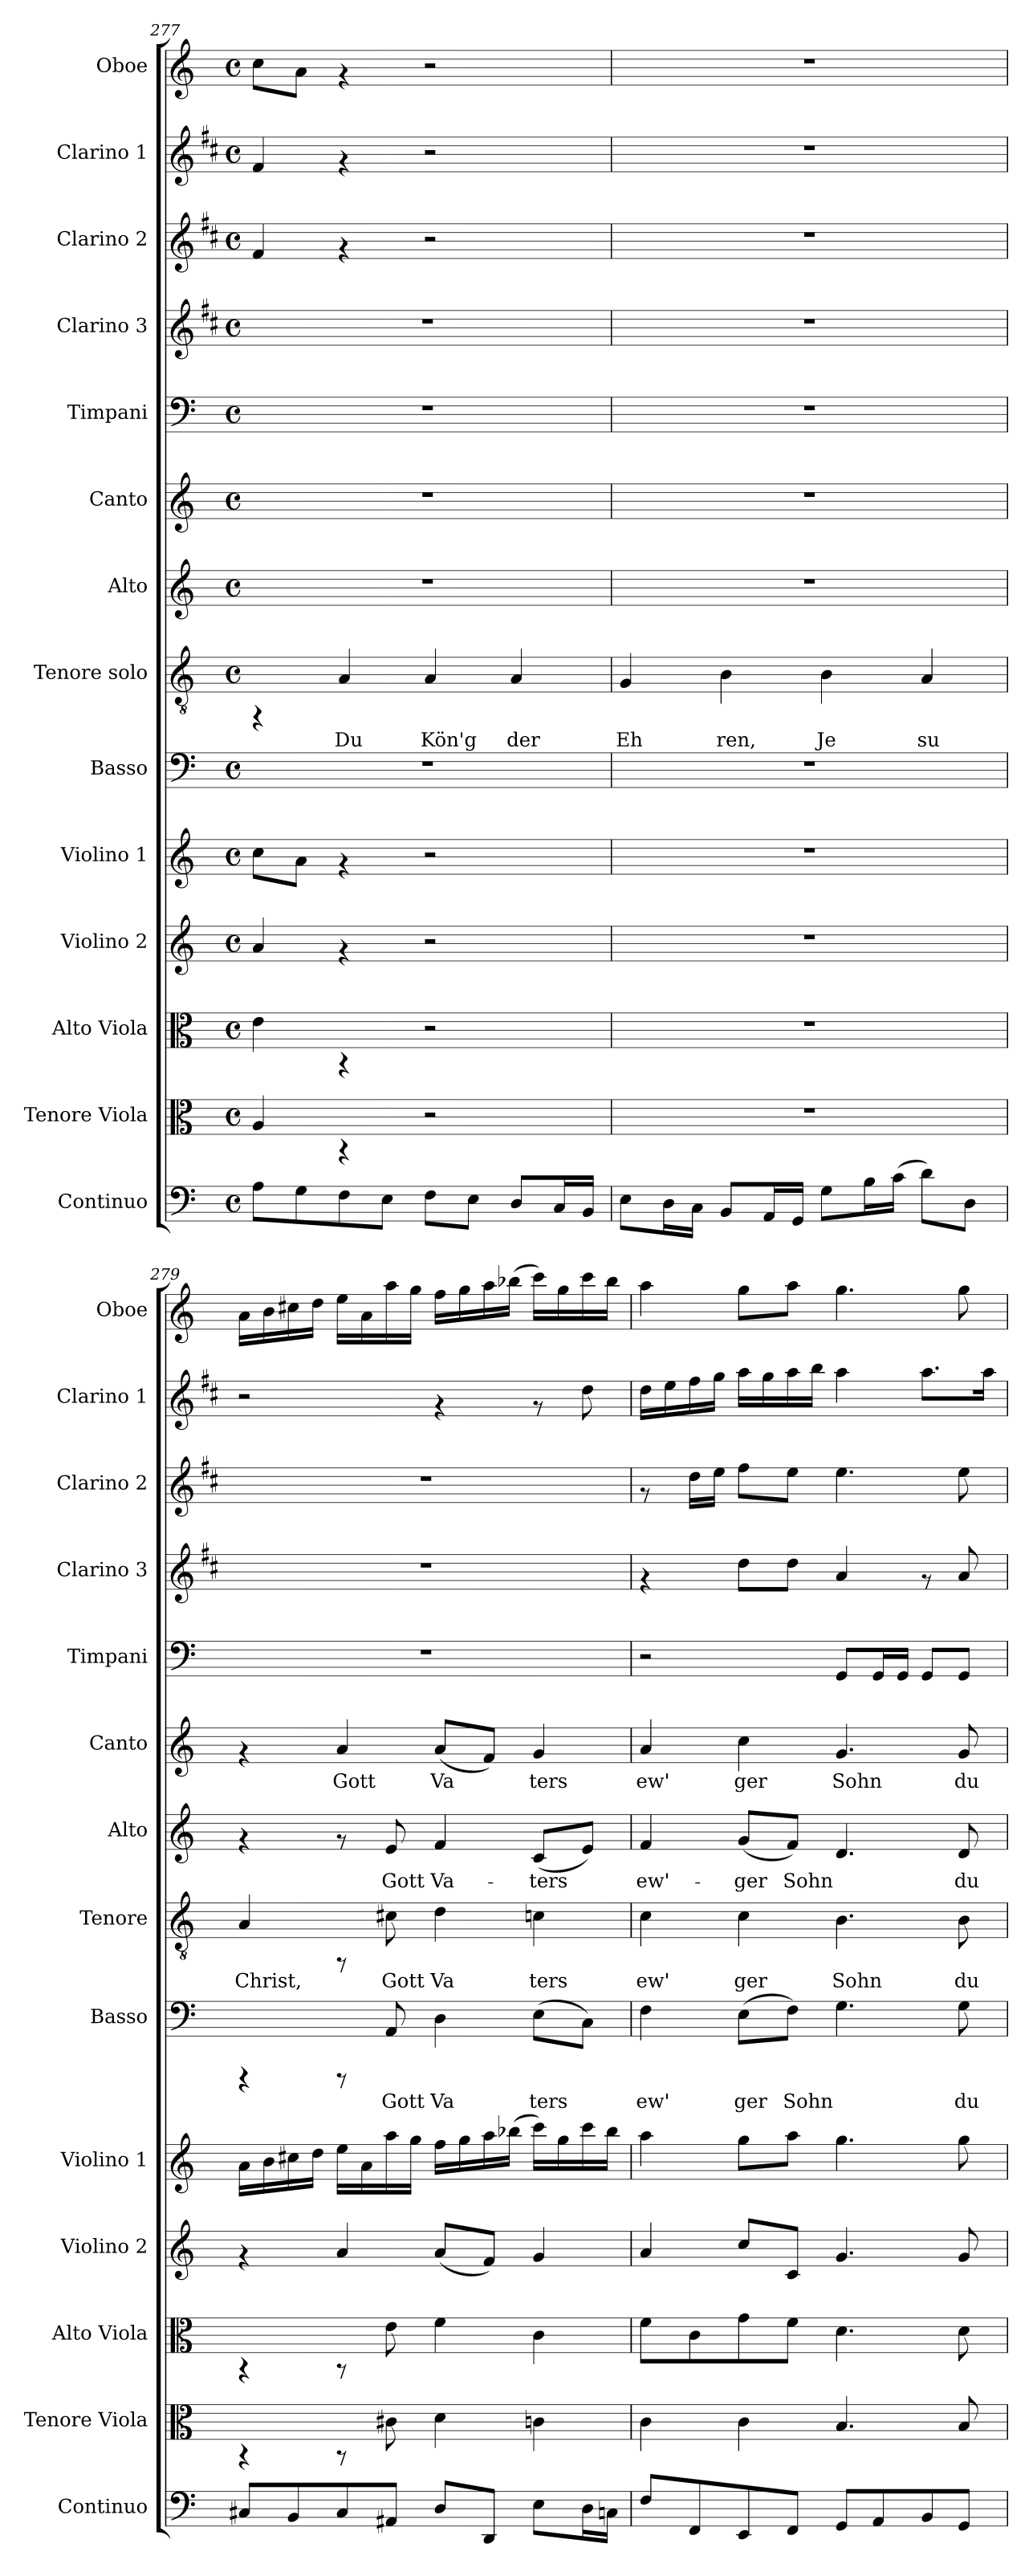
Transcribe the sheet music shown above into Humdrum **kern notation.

**kern	**kern	**kern	**kern	**kern	**kern	**text	**kern	**text	**kern	**text	**kern	**text	**kern	**kern	**kern	**kern	**kern
*part14	*part13	*part12	*part11	*part10	*part9	*part9	*part8	*part8	*part7	*part7	*part6	*part6	*part5	*part4	*part3	*part2	*part1
*staff14	*staff13	*staff12	*staff11	*staff10	*staff9	*staff9	*staff8	*staff8	*staff7	*staff7	*staff6	*staff6	*staff5	*staff4	*staff3	*staff2	*staff1
*I"Continuo	*I"Tenore Viola	*I"Alto Viola	*I"Violino 2	*I"Violino 1	*I"Basso	*	*I"Tenore solo	*	*I"Alto	*	*I"Canto	*	*I"Timpani	*I"Clarino 3	*I"Clarino 2	*I"Clarino 1	*I"Oboe
*I'Continuo	*I'Tenore Viola	*I'Alto Viola	*I'Violino 2	*I'Violino 1	*I'Basso	*	*I'Tenore	*	*I'Alto	*	*I'Canto	*	*I'Timpani	*I'Clarino 3	*I'Clarino 2	*I'Clarino 1	*I'Oboe
*clefF4	*clefC3	*clefC3	*clefG2	*clefG2	*clefF4	*	*clefGv2	*	*clefG2	*	*clefG2	*	*clefF4	*clefG2	*clefG2	*clefG2	*clefG2
*	*	*	*	*	*	*	*	*	*	*	*	*	*	*ITrd1c2	*ITrd1c2	*ITrd1c2	*
*k[]	*k[]	*k[]	*k[]	*k[]	*k[]	*	*k[]	*	*k[]	*	*k[]	*	*k[]	*k[]	*k[]	*k[]	*k[]
*C:	*C:	*C:	*C:	*C:	*C:	*	*C:	*	*C:	*	*C:	*	*C:	*C:	*C:	*C:	*C:
*M4/4	*M4/4	*M4/4	*M4/4	*M4/4	*M4/4	*	*M4/4	*	*M4/4	*	*M4/4	*	*M4/4	*M4/4	*M4/4	*M4/4	*M4/4
*met(c)	*met(c)	*met(c)	*met(c)	*met(c)	*met(c)	*	*met(c)	*	*met(c)	*	*met(c)	*	*met(c)	*met(c)	*met(c)	*met(c)	*met(c)
=277	=277	=277	=277	=277	=277	=277	=277	=277	=277	=277	=277	=277	=277	=277	=277	=277	=277
8A\L	4A/	4e\	4a/	8cc\L	1r	.	4rFF	.	1r	.	1r	.	1r	1r	4e/	4e/	8cc\L
8G\	.	.	.	8a\J	.	.	.	.	.	.	.	.	.	.	.	.	8a\J
!	!	!	!	!	!	!	!	!LO:LY:b	!	!	!	!	!	!	!	!	!
8F\	4rAA	4rAA	4rf	4rf	.	.	4A/	Du	.	.	.	.	.	.	4rf	4rf	4rf
8E\J	.	.	.	.	.	.	.	.	.	.	.	.	.	.	.	.	.
!	!	!	!	!	!	!	!	!LO:LY:b	!	!	!	!	!	!	!	!	!
8F\L	2r	2r	2r	2r	.	.	4A/	Kön'g	.	.	.	.	.	.	2r	2r	2r
8E\J	.	.	.	.	.	.	.	.	.	.	.	.	.	.	.	.	.
!	!	!	!	!	!	!	!	!LO:LY:b	!	!	!	!	!	!	!	!	!
8D/L	.	.	.	.	.	.	4A/	der	.	.	.	.	.	.	.	.	.
16C/	.	.	.	.	.	.	.	.	.	.	.	.	.	.	.	.	.
16BB/J	.	.	.	.	.	.	.	.	.	.	.	.	.	.	.	.	.
=278	=278	=278	=278	=278	=278	=278	=278	=278	=278	=278	=278	=278	=278	=278	=278	=278	=278
!	!	!	!	!	!	!	!	!LO:LY:b	!	!	!	!	!	!	!	!	!
8E\L	1r	1r	1r	1r	1r	.	4G/	Eh	1r	.	1r	.	1r	1r	1r	1r	1r
16D\	.	.	.	.	.	.	.	.	.	.	.	.	.	.	.	.	.
16C\J	.	.	.	.	.	.	.	.	.	.	.	.	.	.	.	.	.
!	!	!	!	!	!	!	!	!LO:LY:b	!	!	!	!	!	!	!	!	!
8BB/L	.	.	.	.	.	.	4B\	ren,	.	.	.	.	.	.	.	.	.
16AA/	.	.	.	.	.	.	.	.	.	.	.	.	.	.	.	.	.
16GG/J	.	.	.	.	.	.	.	.	.	.	.	.	.	.	.	.	.
!	!	!	!	!	!	!	!	!LO:LY:b	!	!	!	!	!	!	!	!	!
8G\L	.	.	.	.	.	.	4B\	Je	.	.	.	.	.	.	.	.	.
16B\	.	.	.	.	.	.	.	.	.	.	.	.	.	.	.	.	.
(>16c\J	.	.	.	.	.	.	.	.	.	.	.	.	.	.	.	.	.
!	!	!	!	!	!	!	!	!LO:LY:b	!	!	!	!	!	!	!	!	!
8d\L)	.	.	.	.	.	.	4A/	su	.	.	.	.	.	.	.	.	.
8D\J	.	.	.	.	.	.	.	.	.	.	.	.	.	.	.	.	.
=279	=279	=279	=279	=279	=279	=279	=279	=279	=279	=279	=279	=279	=279	=279	=279	=279	=279
!	!	!	!	!	!	!	!	!LO:LY:b	!	!	!	!	!	!	!	!	!
8C#X/L	4rAA	4rAA	4rf	16a\L	4rCCC	.	4A/	Christ,	4rf	.	4rf	.	1r	1r	1r	2r	16a\L
.	.	.	.	16b\	.	.	.	.	.	.	.	.	.	.	.	.	16b\
8BB/	.	.	.	16cc#X\	.	.	.	.	.	.	.	.	.	.	.	.	16cc#X\
.	.	.	.	16dd\J	.	.	.	.	.	.	.	.	.	.	.	.	16dd\J
!	!	!	!	!	!	!	!	!	!	!	!	!LO:LY:b:cj	!	!	!	!	!
8C#/	8rAA	8rAA	4a/	16ee\L	8rCCC	.	8rFF	.	8rf	.	4a/	Gott	.	.	.	.	16ee\L
.	.	.	.	16a\	.	.	.	.	.	.	.	.	.	.	.	.	16a\
!	!	!	!	!	!	!LO:LY:b:cj	!	!LO:LY:b	!	!LO:LY:b:cj	!	!	!	!	!	!	!
8AA#/J	8c#X\	8e\	.	16aa\	8AA/	Gott	8c#X\	Gott	8e/	Gott	.	.	.	.	.	.	16aa\
.	.	.	.	16gg\J	.	.	.	.	.	.	.	.	.	.	.	.	16gg\J
!	!	!	!	!	!	!LO:LY:b:cj	!	!LO:LY:b	!	!LO:LY:b:cj	!	!LO:LY:b:cj	!	!	!	!	!
8D/L	4d\	4f\	(<8a/L	16ff\L	4D\	Va	4d\	Va	4f/	Va-	(<8a/L	Va	.	.	.	4rf	16ff\L
.	.	.	.	16gg\	.	.	.	.	.	.	.	.	.	.	.	.	16gg\
!	!	!	!	!	!	!	!	!	!	!	!	!LO:LY:b:cj	!	!	!	!	!
8DD/J	.	.	8f/J)	16aa\	.	.	.	.	.	.	8f/J)	.	.	.	.	.	16aa\
.	.	.	.	(<16bb-X\J	.	.	.	.	.	.	.	.	.	.	.	.	(<16bb-X\J
!	!	!	!	!	!	!LO:LY:b:cj	!	!LO:LY:b	!	!LO:LY:b:cj	!	!LO:LY:b:cj	!	!	!	!	!
8E\L	4cn\	4c\	4g/	16ccc\L)	(>8E\L	ters	4cn\	ters	(<8c/L	-ters	4g/	ters	.	.	.	8rf	16ccc\L)
.	.	.	.	16gg\	.	.	.	.	.	.	.	.	.	.	.	.	16gg\
!	!	!	!	!	!	!LO:LY:b:cj	!	!	!	!LO:LY:b:cj	!	!	!	!	!	!	!
16D\	.	.	.	16ccc\	8C\J)	.	.	.	8e/J)	.	.	.	.	.	.	8cc\	16ccc\
16Cn\J	.	.	.	16bb-\J	.	.	.	.	.	.	.	.	.	.	.	.	16bb-\J
=280	=280	=280	=280	=280	=280	=280	=280	=280	=280	=280	=280	=280	=280	=280	=280	=280	=280
!	!	!	!	!	!	!LO:LY:b:cj	!	!LO:LY:b	!	!LO:LY:b:cj	!	!LO:LY:b:cj	!	!	!	!	!
8F/L	4c\	8f\L	4a/	4aa\	4F\	ew'	4c\	ew'	4f/	ew'-	4a/	ew'	2r	4rf	8rf	16cc\L	4aa\
.	.	.	.	.	.	.	.	.	.	.	.	.	.	.	.	16dd\	.
8FF/	.	8c\	.	.	.	.	.	.	.	.	.	.	.	.	16cc\L	16ee\	.
.	.	.	.	.	.	.	.	.	.	.	.	.	.	.	16dd\J	16ff\J	.
!	!	!	!	!	!	!LO:LY:b:cj	!	!LO:LY:b	!	!LO:LY:b:cj	!	!LO:LY:b:cj	!	!	!	!	!
8EE/	4c\	8g\	8cc/L	8gg\L	(>8E\L	ger	4c\	ger	(<8g/L	-ger	4cc\	ger	.	8cc\L	8ee\L	16gg\L	8gg\L
.	.	.	.	.	.	.	.	.	.	.	.	.	.	.	.	16ff\	.
!	!	!	!	!	!	!LO:LY:b:cj	!	!	!	!LO:LY:b:cj	!	!	!	!	!	!	!
8FF/J	.	8f\J	8c/J	8aa\J	8F\J)	Sohn	.	.	8f/J)	Sohn	.	.	.	8cc\J	8dd\J	16gg\	8aa\J
.	.	.	.	.	.	.	.	.	.	.	.	.	.	.	.	16aa\J	.
!	!	!	!	!	!	!LO:LY:b:cj	!	!LO:LY:b	!	!LO:LY:b:cj	!	!LO:LY:b:cj	!	!	!	!	!
8GG/L	4.B/	4.d\	4.g/	4.gg\	4.G\	.	4.B\	Sohn	4.d/	.	4.g/	Sohn	8GG/L	4g/	4.dd\	4gg\	4.gg\
8AA/	.	.	.	.	.	.	.	.	.	.	.	.	16GG/	.	.	.	.
.	.	.	.	.	.	.	.	.	.	.	.	.	16GG/J	.	.	.	.
8BB/	.	.	.	.	.	.	.	.	.	.	.	.	8GG/L	8rf	.	8.gg\L	.
!	!	!	!	!	!	!LO:LY:b:cj	!	!LO:LY:b	!	!LO:LY:b:cj	!	!LO:LY:b:cj	!	!	!	!	!
8GG/J	8B/	8d\	8g/	8gg\	8G\	du	8B\	du	8d/	du	8g/	du	8GG/J	8g/	8dd\	.	8gg\
.	.	.	.	.	.	.	.	.	.	.	.	.	.	.	.	16gg\J	.
=	=	=	=	=	=	=	=	=	=	=	=	=	=	=	=	=	=
*-	*-	*-	*-	*-	*-	*-	*-	*-	*-	*-	*-	*-	*-	*-	*-	*-	*-
